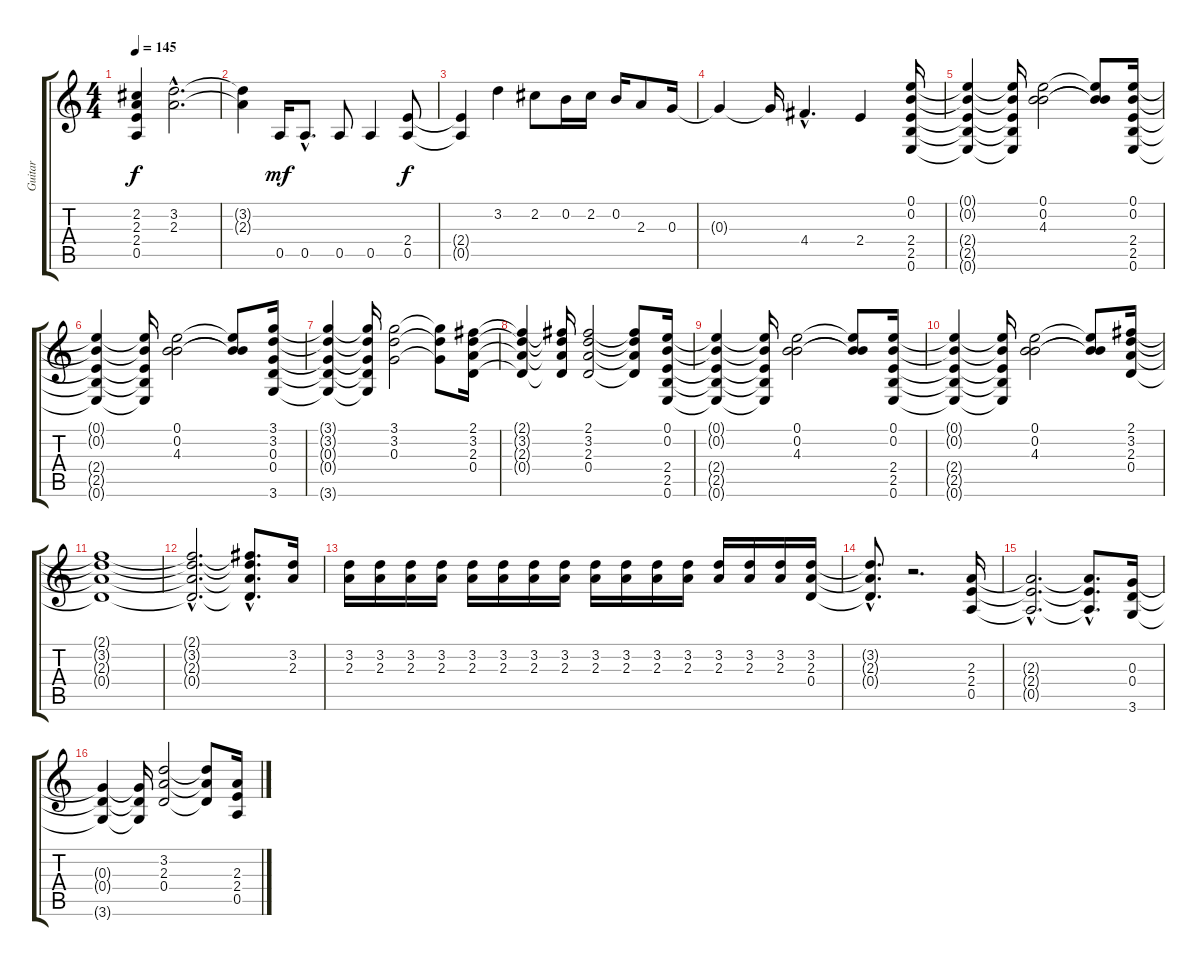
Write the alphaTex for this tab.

\track ("Guitar " "Guitar ") {instrument electricguitarclean}
\staff {score tabs}
\tuning (E4 B3 G3 D3 A2 E2) {hide}
\ts (4 4)
\tempo 145
\clef g2
\ks c
(2.2{t} 2.3{t} 2.4{t} 0.5{t}).4{dy f} (3.2{hac} 2.3{hac}).2{d} |
(3.2{t} 2.3{t}).4 0.5.16{dy mf} 0.5{hac}.8{d} 0.5.8 0.5.4 (2.4 0.5).8{dy f} |
(2.4{t} 0.5{t}).4 3.2.4 2.2.8 0.2.16 2.2.16 0.2.16 2.3.8 0.3.16 |
0.3{t}.4 0.3{t}.16 4.4{hac}.4{d} 2.4.4 (0.1 0.2 2.4 2.5 0.6).16 |
(0.1{t} 0.2{t} 2.4{t} 2.5{t} 0.6{t}).4 (0.1{t} 0.2{t} 2.4{t} 2.5{t} 0.6{t}).16 (0.1 0.2 4.3).2 (0.1{t} 0.2{t} 4.3{t}).8 (0.1 0.2 2.4 2.5 0.6).16 |
(0.1{t} 0.2{t} 2.4{t} 2.5{t} 0.6{t}).4 (0.1{t} 0.2{t} 2.4{t} 2.5{t} 0.6{t}).16 (0.1 0.2 4.3).2 (0.1{t} 0.2{t} 4.3{t}).8 (3.1 3.2 0.3 0.4 3.6).16 |
(3.1{t} 3.2{t} 0.3{t} 0.4{t} 3.6{t}).4 (3.1{t} 3.2{t} 0.3{t} 0.4{t} 3.6{t}).16 (3.1 3.2 0.3).2 (3.1{t} 3.2{t} 0.3{t}).8 (2.1 3.2 2.3 0.4).16 |
(2.1{t} 3.2{t} 2.3{t} 0.4{t}).4 (2.1{t} 3.2{t} 2.3{t} 0.4{t}).16 (2.1 3.2 2.3 0.4).2 (2.1{t} 3.2{t} 2.3{t} 0.4{t}).8 (0.1 0.2 2.4 2.5 0.6).16 |
(0.1{t} 0.2{t} 2.4{t} 2.5{t} 0.6{t}).4 (0.1{t} 0.2{t} 2.4{t} 2.5{t} 0.6{t}).16 (0.1 0.2 4.3).2 (0.1{t} 0.2{t} 4.3{t}).8 (0.1 0.2 2.4 2.5 0.6).16 |
(0.1{t} 0.2{t} 2.4{t} 2.5{t} 0.6{t}).4 (0.1{t} 0.2{t} 2.4{t} 2.5{t} 0.6{t}).16 (0.1 0.2 4.3).2 (0.1{t} 0.2{t} 4.3{t}).8 (2.1 3.2 2.3 0.4).16 |
(2.1{t} 3.2{t} 2.3{t} 0.4{t}).1 |
(2.1{hac t} 3.2{hac t} 2.3{hac t} 0.4{hac t}).2{d} (2.1{hac t} 3.2{hac t} 2.3{hac t} 0.4{hac t}).8{d} (3.2 2.3).16 |
(3.2 2.3).16 (3.2 2.3).16 (3.2 2.3).16 (3.2 2.3).16 (3.2 2.3).16 (3.2 2.3).16 (3.2 2.3).16 (3.2 2.3).16 (3.2 2.3).16 (3.2 2.3).16 (3.2 2.3).16 (3.2 2.3).16 (3.2 2.3).16 (3.2 2.3).16 (3.2 2.3).16 (3.2 2.3 0.4).16 |
(3.2{hac t} 2.3{hac t} 0.4{hac t}).8{d} r.2{d} (2.3 2.4 0.5).16 |
(2.3{hac t} 2.4{hac t} 0.5{hac t}).2{d} (2.3{hac t} 2.4{hac t} 0.5{hac t}).8{d} (0.3 0.4 3.6).16 |
(0.3{t} 0.4{t} 3.6{t}).4 (0.3{t} 0.4{t} 3.6{t}).16 (3.2 2.3 0.4).2 (3.2{t} 2.3{t} 0.4{t}).8 (2.3 2.4 0.5).16
